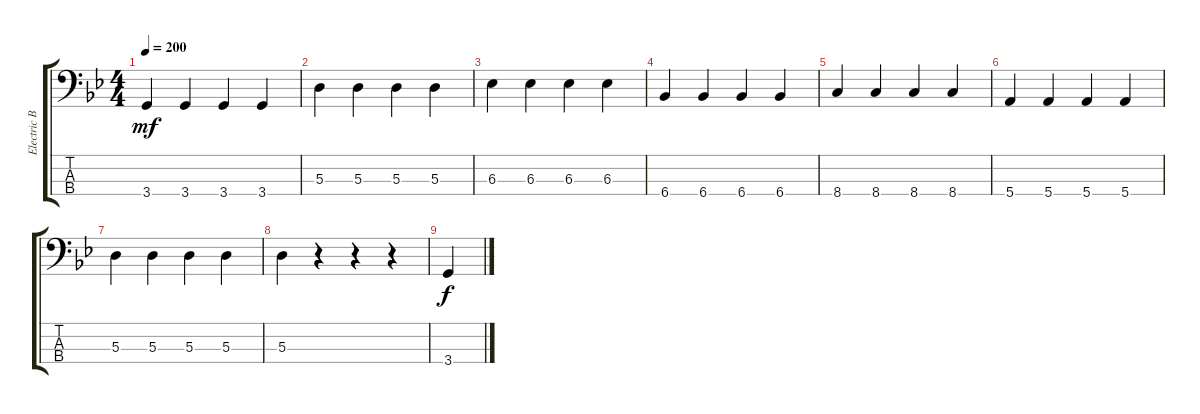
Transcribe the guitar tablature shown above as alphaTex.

\track ("Electric Bass" "Electric B") {instrument electricbassfinger}
\staff {score tabs}
\tuning (G2 D2 A1 E1) {hide}
\ts (4 4)
\tempo 200
\clef f4
\ks gminor
3.4.4{dy mf instrument electricbassfinger} 3.4.4 3.4.4 3.4.4 |
5.3.4 5.3.4 5.3.4 5.3.4 |
6.3.4 6.3.4 6.3.4 6.3.4 |
6.4.4 6.4.4 6.4.4 6.4.4 |
8.4.4 8.4.4 8.4.4 8.4.4 |
5.4.4 5.4.4 5.4.4 5.4.4 |
5.3.4 5.3.4 5.3.4 5.3.4 |
5.3.4 r.4 r.4 r.4 |
3.4.4{dy f}
